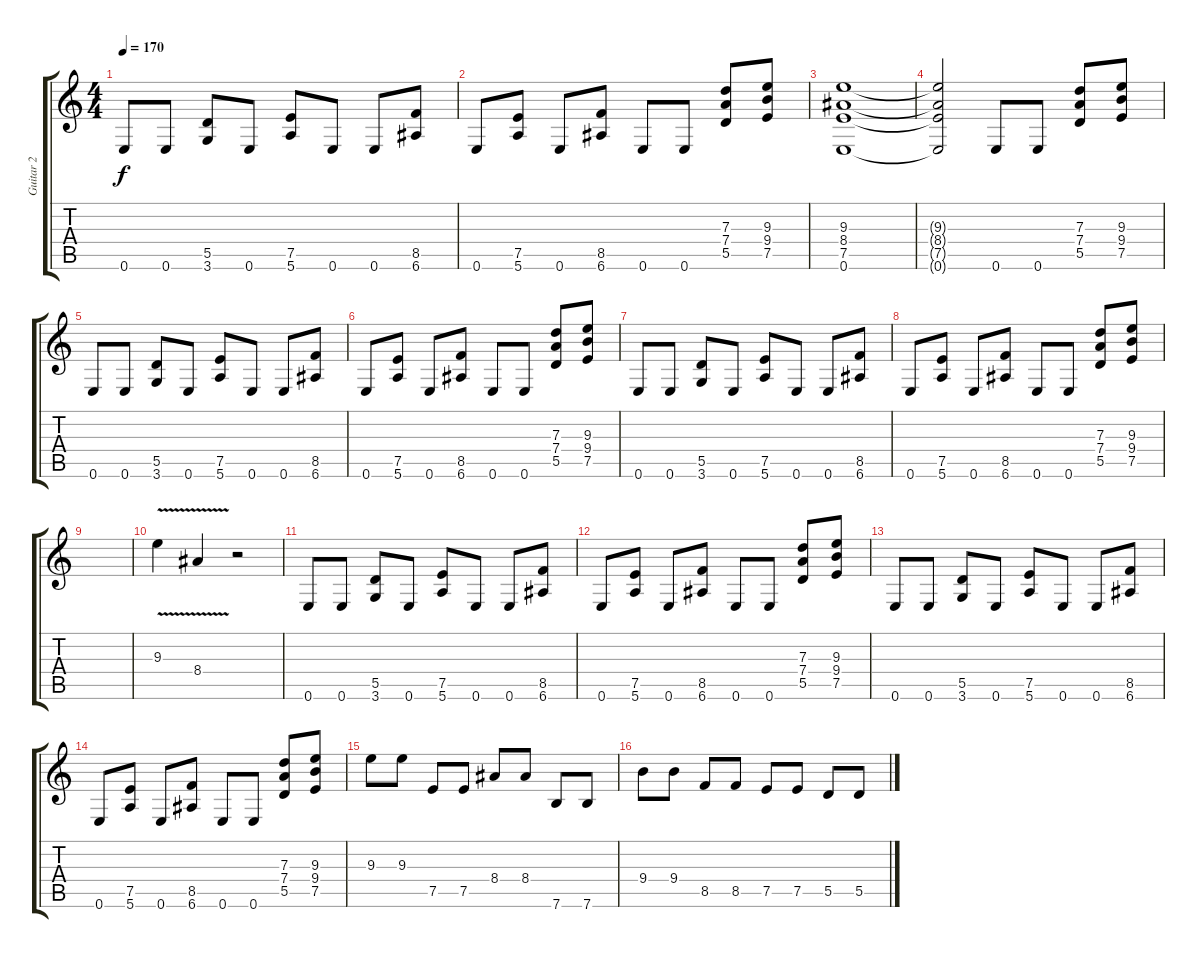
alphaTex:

\track ("Guitar 2" "Guitar 2") {instrument distortionguitar}
\staff {score tabs}
\tuning (E4 B3 G3 D3 A2 E2) {hide}
\ts (4 4)
\tempo 170
\clef g2
\ks c
0.6.8{dy f} 0.6.8 (5.5 3.6).8 0.6.8 (7.5 5.6).8 0.6.8 0.6.8 (8.5 6.6).8 |
0.6.8 (7.5 5.6).8 0.6.8 (8.5 6.6).8 0.6.8 0.6.8 (7.3 7.4 5.5).8 (9.3 9.4 7.5).8 |
(9.3 8.4 7.5 0.6).1 |
(9.3{t} 8.4{t} 7.5{t} 0.6{t}).2 0.6.8 0.6.8 (7.3 7.4 5.5).8 (9.3 9.4 7.5).8 |
0.6.8 0.6.8 (5.5 3.6).8 0.6.8 (7.5 5.6).8 0.6.8 0.6.8 (8.5 6.6).8 |
0.6.8 (7.5 5.6).8 0.6.8 (8.5 6.6).8 0.6.8 0.6.8 (7.3 7.4 5.5).8 (9.3 9.4 7.5).8 |
0.6.8 0.6.8 (5.5 3.6).8 0.6.8 (7.5 5.6).8 0.6.8 0.6.8 (8.5 6.6).8 |
0.6.8 (7.5 5.6).8 0.6.8 (8.5 6.6).8 0.6.8 0.6.8 (7.3 7.4 5.5).8 (9.3 9.4 7.5).8 |
|
9.3{v}.4 8.4{v}.4 r.2 |
0.6.8 0.6.8 (5.5 3.6).8 0.6.8 (7.5 5.6).8 0.6.8 0.6.8 (8.5 6.6).8 |
0.6.8 (7.5 5.6).8 0.6.8 (8.5 6.6).8 0.6.8 0.6.8 (7.3 7.4 5.5).8 (9.3 9.4 7.5).8 |
0.6.8 0.6.8 (5.5 3.6).8 0.6.8 (7.5 5.6).8 0.6.8 0.6.8 (8.5 6.6).8 |
0.6.8 (7.5 5.6).8 0.6.8 (8.5 6.6).8 0.6.8 0.6.8 (7.3 7.4 5.5).8 (9.3 9.4 7.5).8 |
9.3.8 9.3.8 7.5.8 7.5.8 8.4.8 8.4.8 7.6.8 7.6.8 |
9.4.8 9.4.8 8.5.8 8.5.8 7.5.8 7.5.8 5.5.8 5.5.8
